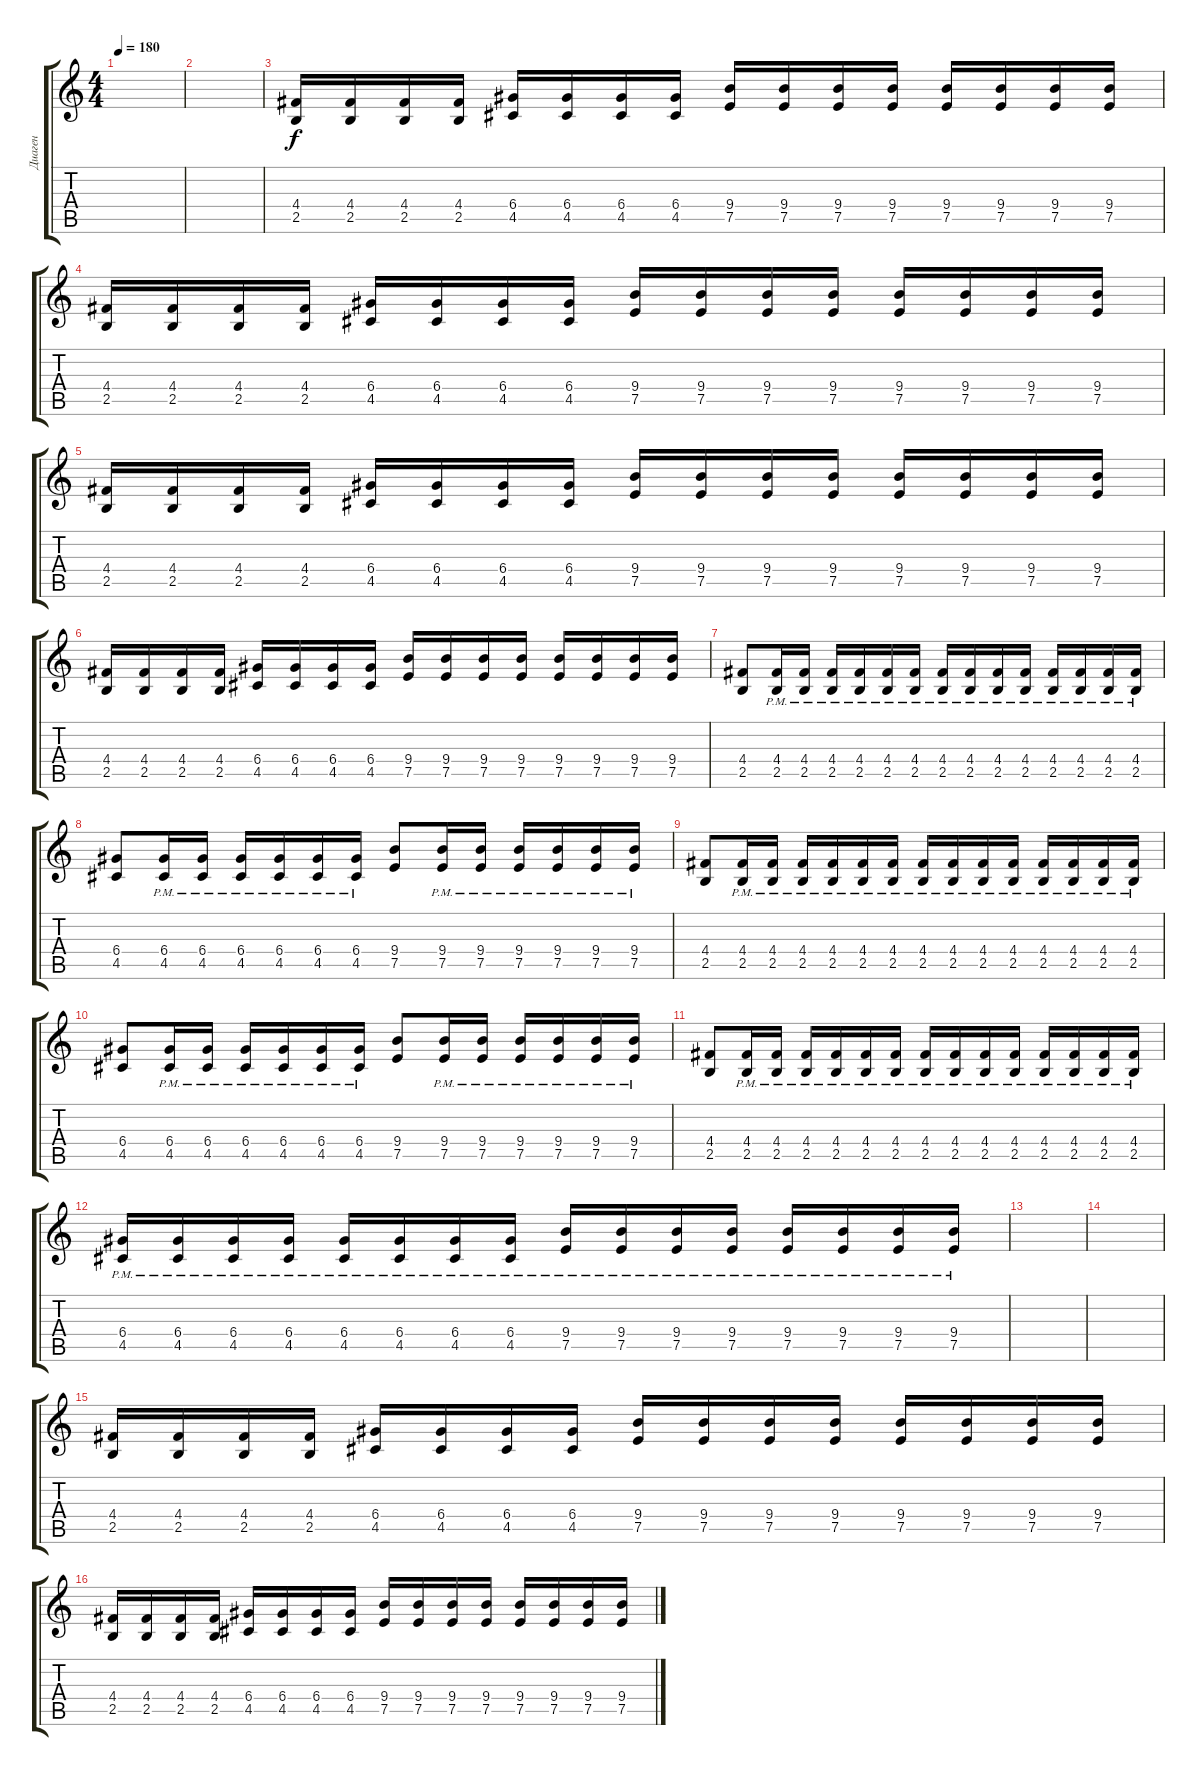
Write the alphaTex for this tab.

\track ("Диаген" "Диаген") {instrument distortionguitar}
\staff {score tabs}
\tuning (E4 B3 G3 D3 A2 E2) {hide}
\ts (4 4)
\tempo 180
\clef g2
\ks c
|
|
(4.4 2.5).16 (4.4 2.5).16 (4.4 2.5).16 (4.4 2.5).16 (6.4 4.5).16 (6.4 4.5).16 (6.4 4.5).16 (6.4 4.5).16 (9.4 7.5).16 (9.4 7.5).16 (9.4 7.5).16 (9.4 7.5).16 (9.4 7.5).16 (9.4 7.5).16 (9.4 7.5).16 (9.4 7.5).16 |
(4.4 2.5).16 (4.4 2.5).16 (4.4 2.5).16 (4.4 2.5).16 (6.4 4.5).16 (6.4 4.5).16 (6.4 4.5).16 (6.4 4.5).16 (9.4 7.5).16 (9.4 7.5).16 (9.4 7.5).16 (9.4 7.5).16 (9.4 7.5).16 (9.4 7.5).16 (9.4 7.5).16 (9.4 7.5).16 |
(4.4 2.5).16 (4.4 2.5).16 (4.4 2.5).16 (4.4 2.5).16 (6.4 4.5).16 (6.4 4.5).16 (6.4 4.5).16 (6.4 4.5).16 (9.4 7.5).16 (9.4 7.5).16 (9.4 7.5).16 (9.4 7.5).16 (9.4 7.5).16 (9.4 7.5).16 (9.4 7.5).16 (9.4 7.5).16 |
(4.4 2.5).16 (4.4 2.5).16 (4.4 2.5).16 (4.4 2.5).16 (6.4 4.5).16 (6.4 4.5).16 (6.4 4.5).16 (6.4 4.5).16 (9.4 7.5).16 (9.4 7.5).16 (9.4 7.5).16 (9.4 7.5).16 (9.4 7.5).16 (9.4 7.5).16 (9.4 7.5).16 (9.4 7.5).16 |
(4.4 2.5).8 (4.4{pm} 2.5{pm}).16 (4.4{pm} 2.5{pm}).16 (4.4{pm} 2.5{pm}).16 (4.4{pm} 2.5{pm}).16 (4.4{pm} 2.5{pm}).16 (4.4{pm} 2.5{pm}).16 (4.4{pm} 2.5{pm}).16 (4.4{pm} 2.5{pm}).16 (4.4{pm} 2.5{pm}).16 (4.4{pm} 2.5{pm}).16 (4.4{pm} 2.5{pm}).16 (4.4{pm} 2.5{pm}).16 (4.4{pm} 2.5{pm}).16 (4.4{pm} 2.5{pm}).16 |
(6.4 4.5).8 (6.4{pm} 4.5{pm}).16 (6.4{pm} 4.5{pm}).16 (6.4{pm} 4.5{pm}).16 (6.4{pm} 4.5{pm}).16 (6.4{pm} 4.5{pm}).16 (6.4{pm} 4.5{pm}).16 (9.4 7.5).8 (9.4{pm} 7.5{pm}).16 (9.4{pm} 7.5{pm}).16 (9.4{pm} 7.5{pm}).16 (9.4{pm} 7.5{pm}).16 (9.4{pm} 7.5{pm}).16 (9.4{pm} 7.5{pm}).16 |
(4.4 2.5).8 (4.4{pm} 2.5{pm}).16 (4.4{pm} 2.5{pm}).16 (4.4{pm} 2.5{pm}).16 (4.4{pm} 2.5{pm}).16 (4.4{pm} 2.5{pm}).16 (4.4{pm} 2.5{pm}).16 (4.4{pm} 2.5{pm}).16 (4.4{pm} 2.5{pm}).16 (4.4{pm} 2.5{pm}).16 (4.4{pm} 2.5{pm}).16 (4.4{pm} 2.5{pm}).16 (4.4{pm} 2.5{pm}).16 (4.4{pm} 2.5{pm}).16 (4.4{pm} 2.5{pm}).16 |
(6.4 4.5).8 (6.4{pm} 4.5{pm}).16 (6.4{pm} 4.5{pm}).16 (6.4{pm} 4.5{pm}).16 (6.4{pm} 4.5{pm}).16 (6.4{pm} 4.5{pm}).16 (6.4{pm} 4.5{pm}).16 (9.4 7.5).8 (9.4{pm} 7.5{pm}).16 (9.4{pm} 7.5{pm}).16 (9.4{pm} 7.5{pm}).16 (9.4{pm} 7.5{pm}).16 (9.4{pm} 7.5{pm}).16 (9.4{pm} 7.5{pm}).16 |
(4.4 2.5).8 (4.4{pm} 2.5{pm}).16 (4.4{pm} 2.5{pm}).16 (4.4{pm} 2.5{pm}).16 (4.4{pm} 2.5{pm}).16 (4.4{pm} 2.5{pm}).16 (4.4{pm} 2.5{pm}).16 (4.4{pm} 2.5{pm}).16 (4.4{pm} 2.5{pm}).16 (4.4{pm} 2.5{pm}).16 (4.4{pm} 2.5{pm}).16 (4.4{pm} 2.5{pm}).16 (4.4{pm} 2.5{pm}).16 (4.4{pm} 2.5{pm}).16 (4.4{pm} 2.5{pm}).16 |
(6.4{pm} 4.5{pm}).16 (6.4{pm} 4.5{pm}).16 (6.4{pm} 4.5{pm}).16 (6.4{pm} 4.5{pm}).16 (6.4{pm} 4.5{pm}).16 (6.4{pm} 4.5{pm}).16 (6.4{pm} 4.5{pm}).16 (6.4{pm} 4.5{pm}).16 (9.4{pm} 7.5{pm}).16 (9.4{pm} 7.5{pm}).16 (9.4{pm} 7.5{pm}).16 (9.4{pm} 7.5{pm}).16 (9.4{pm} 7.5{pm}).16 (9.4{pm} 7.5{pm}).16 (9.4{pm} 7.5{pm}).16 (9.4{pm} 7.5{pm}).16 |
|
|
(4.4 2.5).16 (4.4 2.5).16 (4.4 2.5).16 (4.4 2.5).16 (6.4 4.5).16 (6.4 4.5).16 (6.4 4.5).16 (6.4 4.5).16 (9.4 7.5).16 (9.4 7.5).16 (9.4 7.5).16 (9.4 7.5).16 (9.4 7.5).16 (9.4 7.5).16 (9.4 7.5).16 (9.4 7.5).16 |
(4.4 2.5).16 (4.4 2.5).16 (4.4 2.5).16 (4.4 2.5).16 (6.4 4.5).16 (6.4 4.5).16 (6.4 4.5).16 (6.4 4.5).16 (9.4 7.5).16 (9.4 7.5).16 (9.4 7.5).16 (9.4 7.5).16 (9.4 7.5).16 (9.4 7.5).16 (9.4 7.5).16 (9.4 7.5).16
